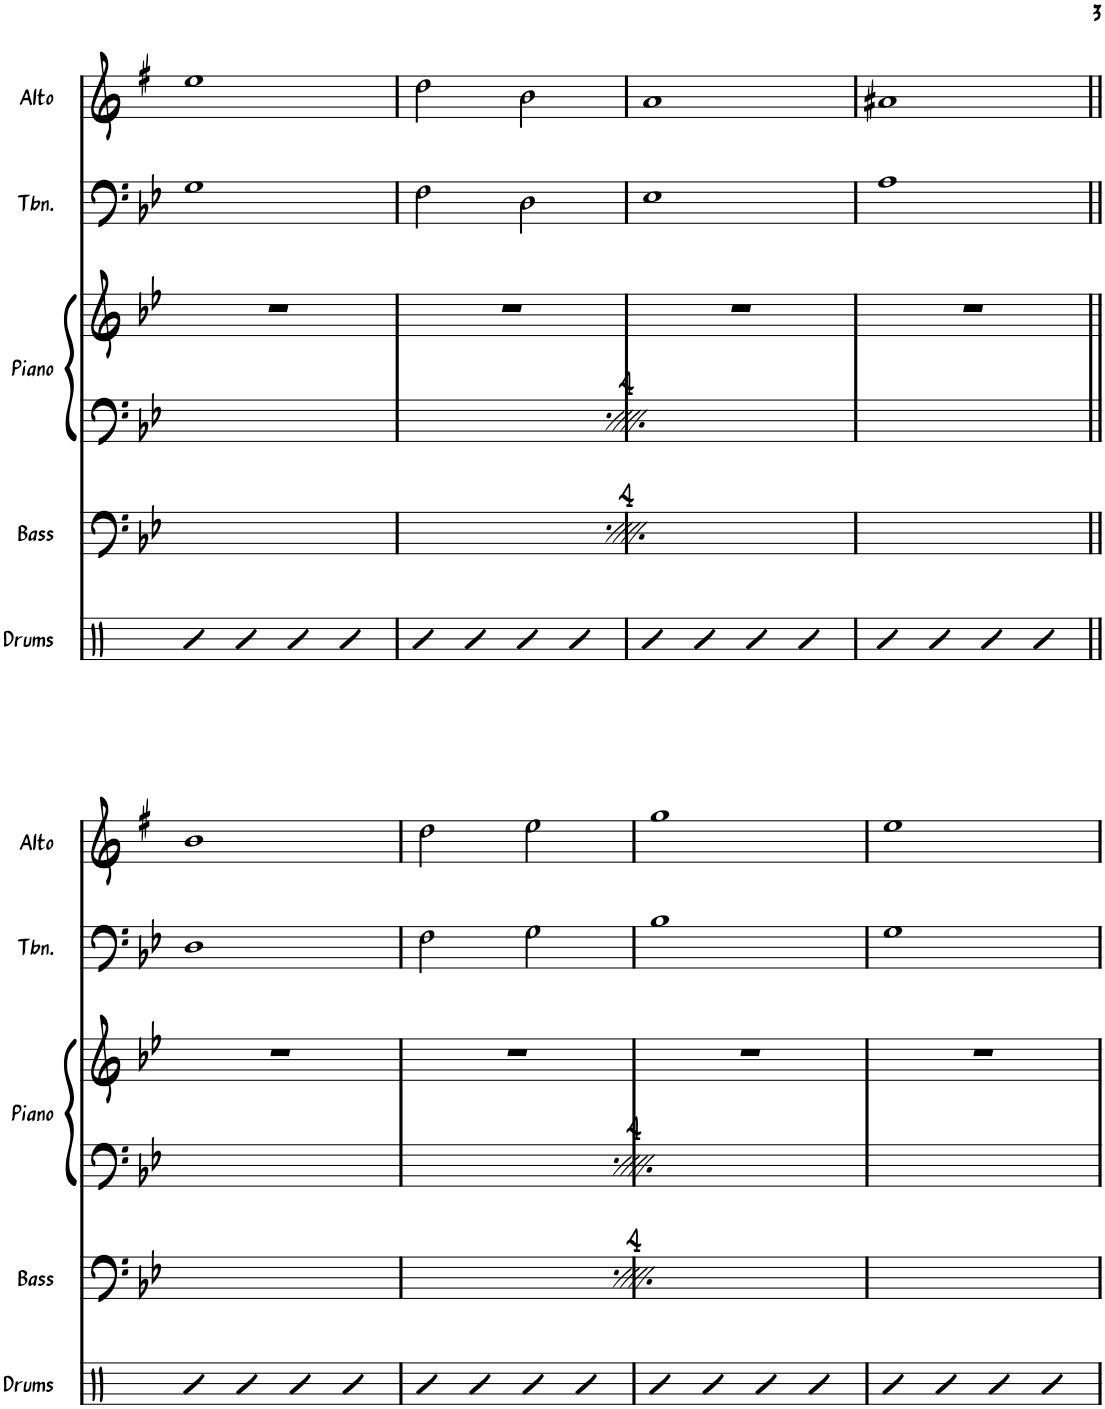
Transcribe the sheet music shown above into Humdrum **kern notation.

**kern	**kern	**kern	**kern	**harte	**kern	**kern
*part5	*part4	*part3	*part3	*part3	*part2	*part1
*staff6	*staff5	*staff4	*staff3	*	*staff2	*staff1
*I"Drums	*I"Bass	*I"Piano	*	*	*I"Trombone	*I"Alto Sax
*I'Drums	*I'Bass	*I'Piano	*	*	*I'Tbn.	*I'Alto
!!LO:PB:g=z
*clefX	*clefF4	*clefF4	*clefG2	*	*clefF4	*clefG2
*	*Trd7c12	*	*	*	*	*Trd5c9
*k[]	*k[b-e-]	*k[b-e-]	*k[b-e-]	*	*k[b-e-]	*k[f#]
*M4/4	*M4/4	*M4/4	*M4/4	*	*M4/4	*M4/4
=17	=17	=17	=17	=17	=17	=17
!	!	!	!	!LO:H:kt=4	!	!
4R	4.BB-/	4.BB-/	1r	Bb:sus4	1G	1ee
4R	.	.	.	.	.	.
.	4.En\	4.En\	.	.	.	.
4R	.	.	.	.	.	.
4R	4E-X\	4E-X\	.	.	.	.
=18	=18	=18	=18	=18	=18	=18
4R	4r	4r	1r	.	2F\	2dd\
4R	4.C/	4.C/	.	.	.	.
4R	.	.	.	.	2D\	2b\
.	4.D-X\	4.D-X\	.	.	.	.
4R	.	.	.	.	.	.
=19	=19	=19	=19	=19	=19	=19
!	!	!	!	!LO:H:kt=7	!	!
4R	4.AA-X/	4.AA-X/	1r	Ab:(3,b5,#5,b7,b9,#9)	1E-	1a
4R	.	.	.	.	.	.
.	4.GG-X/	4.GG-X/	.	.	.	.
4R	.	.	.	.	.	.
4R	4FF/	4FF/	.	.	.	.
=20	=20	=20	=20	=20	=20	=20
4R	4r	4r	1r	.	1A	1a#X
4R	4.BBn/	4.BBn/	.	.	.	.
4R	.	.	.	.	.	.
.	8FF/	8FF/	.	.	.	.
4R	4BB/	4BB/	.	.	.	.
!!LO:LB:g=z
=21||	=21||	=21||	=21||	=21||	=21||	=21||
!	!	!	!	!LO:H:kt=4	!	!
4R	4.BB-/	4.BB-/	1r	Bb:sus4	1D	1b
4R	.	.	.	.	.	.
.	4.En\	4.En\	.	.	.	.
4R	.	.	.	.	.	.
4R	4E-X\	4E-X\	.	.	.	.
=22	=22	=22	=22	=22	=22	=22
4R	4r	4r	1r	.	2F\	2dd\
4R	4.C/	4.C/	.	.	.	.
4R	.	.	.	.	2G\	2ee\
.	4.D-X\	4.D-X\	.	.	.	.
4R	.	.	.	.	.	.
=23	=23	=23	=23	=23	=23	=23
!	!	!	!	!LO:H:kt=7	!	!
4R	4.AA-X/	4.AA-X/	1r	Ab:(3,b5,#5,b7,b9,#9)	1B-	1gg
4R	.	.	.	.	.	.
.	4.GG-X/	4.GG-X/	.	.	.	.
4R	.	.	.	.	.	.
4R	4FF/	4FF/	.	.	.	.
=24	=24	=24	=24	=24	=24	=24
4R	4r	4r	1r	.	1G	1ee
4R	4.BBn/	4.BBn/	.	.	.	.
4R	.	.	.	.	.	.
.	8FF/	8FF/	.	.	.	.
4R	4BB/	4BB/	.	.	.	.
=	=	=	=	=	=	=
*-	*-	*-	*-	*-	*-	*-
